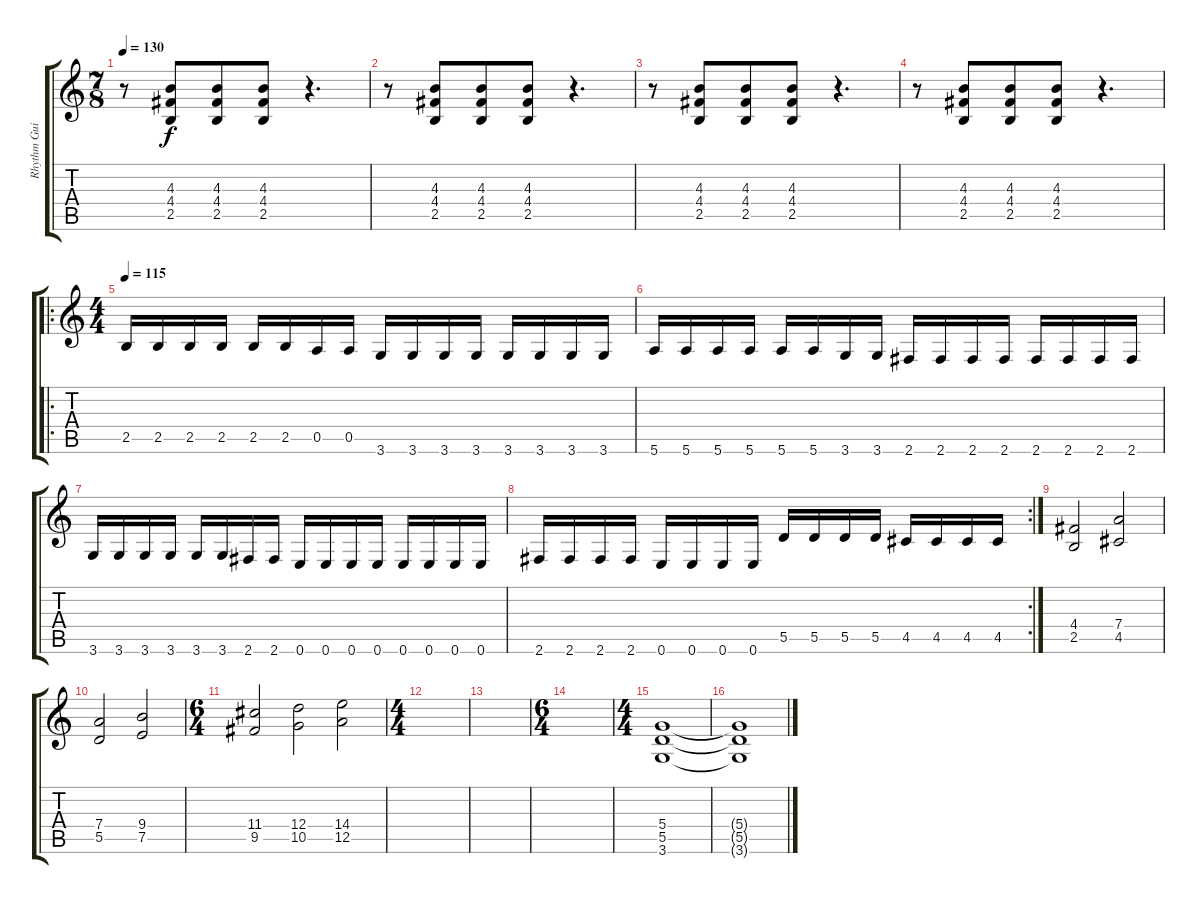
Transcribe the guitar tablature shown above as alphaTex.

\track ("Rhythm Guitar" "Rhythm Gui") {instrument distortionguitar}
\staff {score tabs}
\tuning (E4 B3 G3 D3 A2 E2) {hide}
\ts (7 8)
\tempo 130
\clef g2
\ks c
r.8{dy f} (4.3 4.4 2.5).8 (4.3 4.4 2.5).8 (4.3 4.4 2.5).8 r.4{d} |
r.8 (4.3 4.4 2.5).8 (4.3 4.4 2.5).8 (4.3 4.4 2.5).8 r.4{d} |
r.8 (4.3 4.4 2.5).8 (4.3 4.4 2.5).8 (4.3 4.4 2.5).8 r.4{d} |
r.8 (4.3 4.4 2.5).8 (4.3 4.4 2.5).8 (4.3 4.4 2.5).8 r.4{d} |
\ro
\ts (4 4)
\tempo 115
2.5.16 2.5.16 2.5.16 2.5.16 2.5.16 2.5.16 0.5.16 0.5.16 3.6.16 3.6.16 3.6.16 3.6.16 3.6.16 3.6.16 3.6.16 3.6.16 |
5.6.16 5.6.16 5.6.16 5.6.16 5.6.16 5.6.16 3.6.16 3.6.16 2.6.16 2.6.16 2.6.16 2.6.16 2.6.16 2.6.16 2.6.16 2.6.16 |
3.6.16 3.6.16 3.6.16 3.6.16 3.6.16 3.6.16 2.6.16 2.6.16 0.6.16 0.6.16 0.6.16 0.6.16 0.6.16 0.6.16 0.6.16 0.6.16 |
\rc 2
2.6.16 2.6.16 2.6.16 2.6.16 0.6.16 0.6.16 0.6.16 0.6.16 5.5.16 5.5.16 5.5.16 5.5.16 4.5.16 4.5.16 4.5.16 4.5.16 |
(4.4 2.5).2 (7.4 4.5).2 |
(7.4 5.5).2 (9.4 7.5).2 |
\ts (6 4)
(11.4 9.5).2 (12.4 10.5).2 (14.4 12.5).2 |
\ts (4 4)
|
|
\ts (6 4)
|
\ts (4 4)
(5.4 5.5 3.6).1 |
(5.4{t} 5.5{t} 3.6{t}).1
